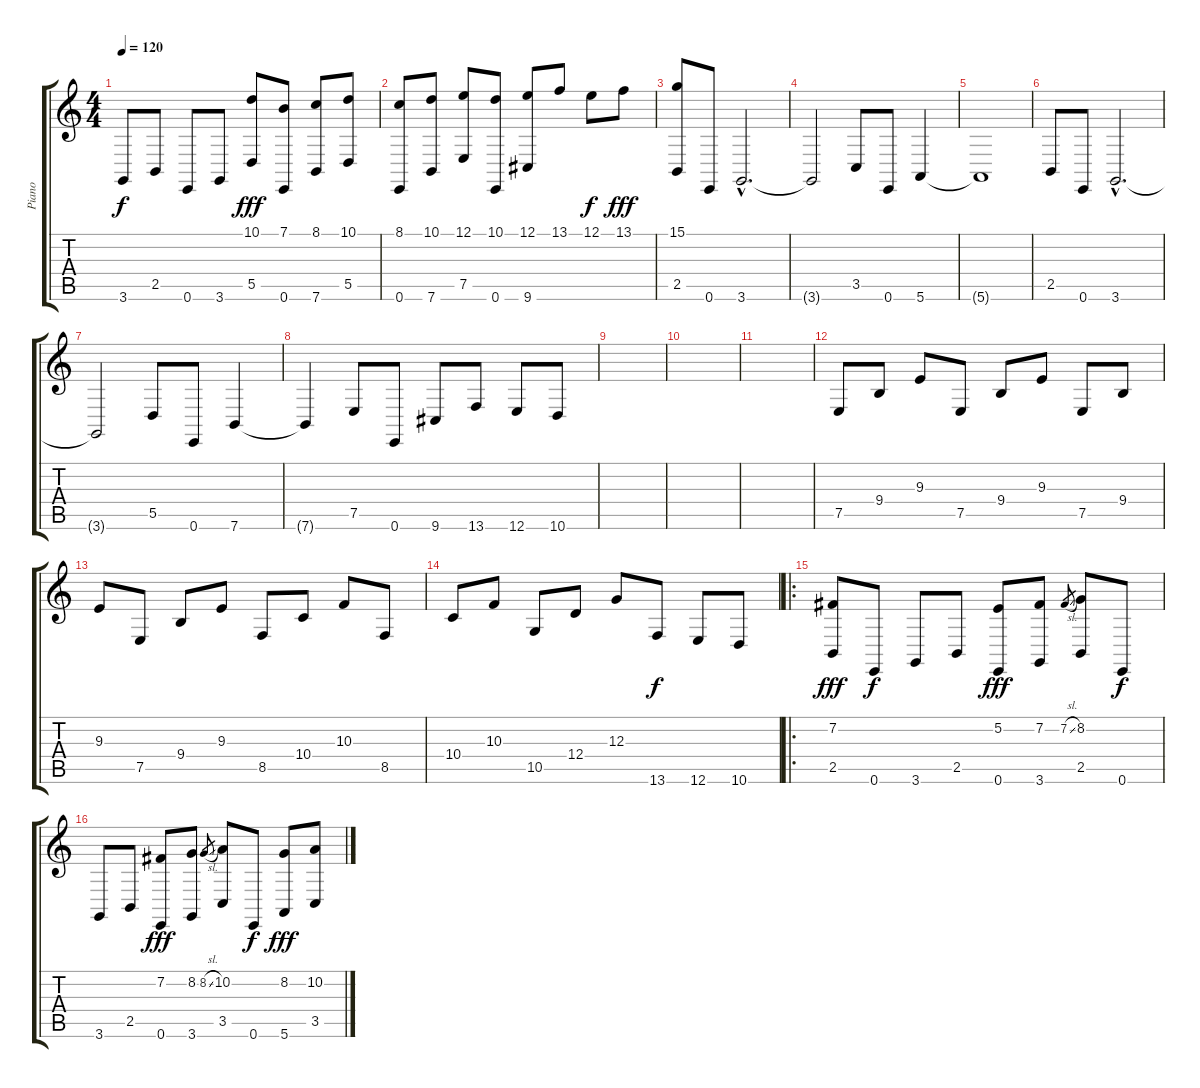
\track ("Piano" "Piano") {instrument acousticgrandpiano}
\staff {score tabs}
\tuning (E4 B3 G3 D3 A2 E2) {hide}
\ts (4 4)
\tempo 120
\clef g2
\ks c
3.6.8{dy f} 2.5.8 0.6.8 3.6.8 (10.1 5.5).8{dy fff} (7.1 0.6).8 (8.1 7.6).8 (10.1 5.5).8 |
(8.1 0.6).8 (10.1 7.6).8 (12.1 7.5).8 (10.1 0.6).8 (12.1 9.6).8 13.1.8 12.1.8{dy f} 13.1.8{dy fff} |
(15.1 2.5).8 0.6.8 3.6{hac}.2{d} |
3.6{t}.2 3.5.8 0.6.8 5.6.4 |
5.6{t}.1 |
2.5.8 0.6.8 3.6{hac}.2{d} |
3.6{t}.2 5.5.8 0.6.8 7.6.4 |
7.6{t}.4 7.5.8 0.6.8 9.6.8 13.6.8 12.6.8 10.6.8 |
|
|
|
7.5.8 9.4.8 9.3.8 7.5.8 9.4.8 9.3.8 7.5.8 9.4.8 |
9.3.8 7.5.8 9.4.8 9.3.8 8.5.8 10.4.8 10.3.8 8.5.8 |
10.4.8 10.3.8 10.5.8 12.4.8 12.3.8 13.6.8{dy f} 12.6.8 10.6.8 |
\ro
(7.2 2.5).8{dy fff} 0.6.8{dy f} 3.6.8 2.5.8 (5.2 0.6).8{dy fff} (7.2 3.6).8 7.2{sl}.8{gr} (8.2 2.5).8 0.6.8{dy f} |
3.6.8 2.5.8 (7.2 0.6).8{dy fff} (8.2 3.6).8 8.2{sl}.8{gr} (10.2 3.5).8 0.6.8{dy f} (8.2 5.6).8{dy fff} (10.2 3.5).8
